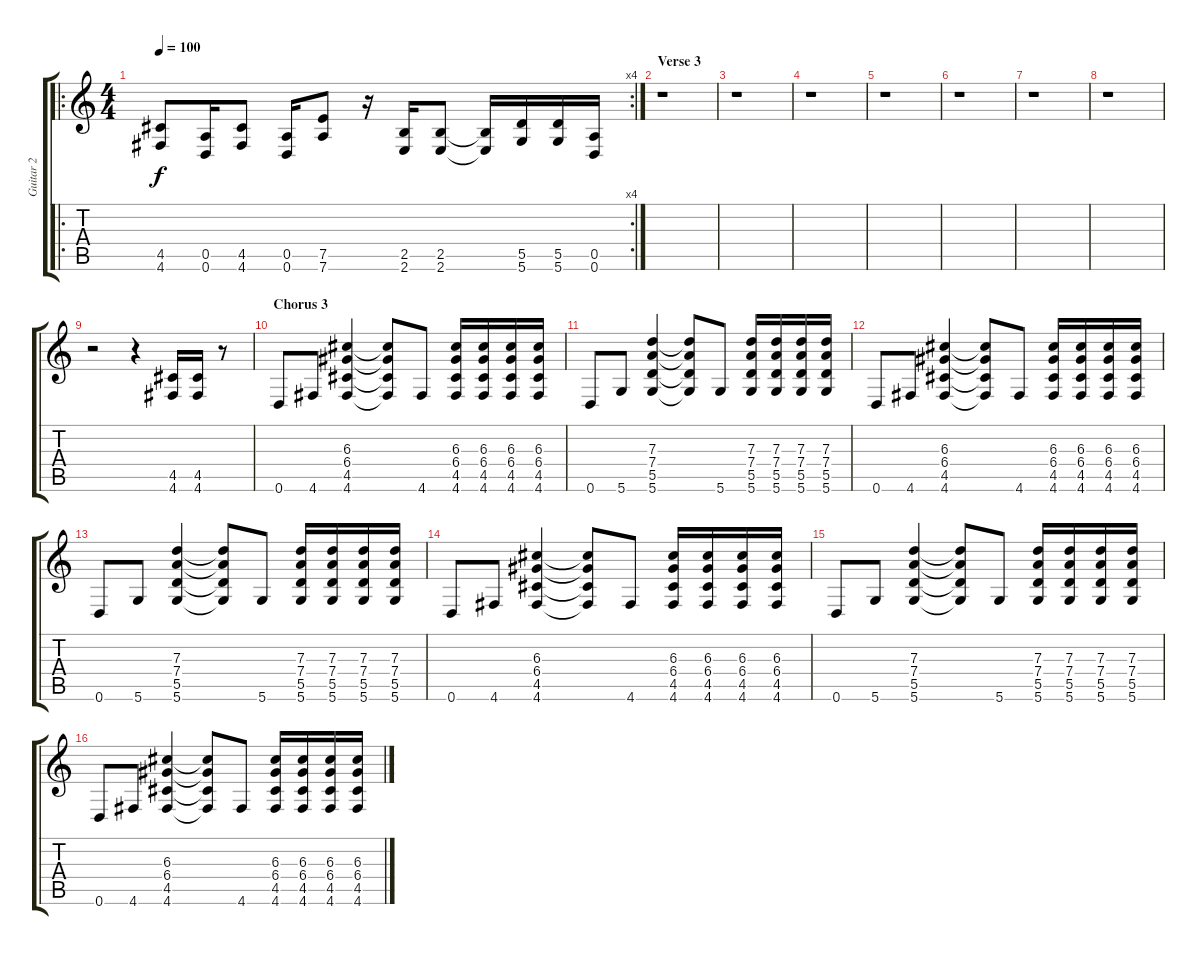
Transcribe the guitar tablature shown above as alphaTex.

\track ("Guitar 2" "Guitar 2") {instrument distortionguitar}
\staff {score tabs}
\tuning (E4 B3 G3 D3 A2 D2) {hide}
\ro
\rc 4
\ts (4 4)
\tempo 100
\clef g2
\ks c
(4.5 4.6).8{dy f} (0.5 0.6).16 (4.5 4.6).8 (0.5 0.6).16 (7.5 7.6).8 r.16 (2.5 2.6).16 (2.5 2.6).8 (2.5{t} 2.6{t}).16 (5.5 5.6).16 (5.5 5.6).16 (0.5 0.6).16 |
\section ("" "Verse 3")
r.1 |
r.1 |
r.1 |
r.1 |
r.1 |
r.1 |
r.1 |
r.2 r.4 (4.5 4.6).16 (4.5 4.6).16 r.8 |
\section ("" "Chorus 3")
0.6.8 4.6.8 (6.3 6.4 4.5 4.6).4 (6.3{t} 6.4{t} 4.5{t} 4.6{t}).8 4.6.8 (6.3 6.4 4.5 4.6).16 (6.3 6.4 4.5 4.6).16 (6.3 6.4 4.5 4.6).16 (6.3 6.4 4.5 4.6).16 |
0.6.8 5.6.8 (7.3 7.4 5.5 5.6).4 (7.3{t} 7.4{t} 5.5{t} 5.6{t}).8 5.6.8 (7.3 7.4 5.5 5.6).16 (7.3 7.4 5.5 5.6).16 (7.3 7.4 5.5 5.6).16 (7.3 7.4 5.5 5.6).16 |
0.6.8 4.6.8 (6.3 6.4 4.5 4.6).4 (6.3{t} 6.4{t} 4.5{t} 4.6{t}).8 4.6.8 (6.3 6.4 4.5 4.6).16 (6.3 6.4 4.5 4.6).16 (6.3 6.4 4.5 4.6).16 (6.3 6.4 4.5 4.6).16 |
0.6.8 5.6.8 (7.3 7.4 5.5 5.6).4 (7.3{t} 7.4{t} 5.5{t} 5.6{t}).8 5.6.8 (7.3 7.4 5.5 5.6).16 (7.3 7.4 5.5 5.6).16 (7.3 7.4 5.5 5.6).16 (7.3 7.4 5.5 5.6).16 |
0.6.8 4.6.8 (6.3 6.4 4.5 4.6).4 (6.3{t} 6.4{t} 4.5{t} 4.6{t}).8 4.6.8 (6.3 6.4 4.5 4.6).16 (6.3 6.4 4.5 4.6).16 (6.3 6.4 4.5 4.6).16 (6.3 6.4 4.5 4.6).16 |
0.6.8 5.6.8 (7.3 7.4 5.5 5.6).4 (7.3{t} 7.4{t} 5.5{t} 5.6{t}).8 5.6.8 (7.3 7.4 5.5 5.6).16 (7.3 7.4 5.5 5.6).16 (7.3 7.4 5.5 5.6).16 (7.3 7.4 5.5 5.6).16 |
0.6.8 4.6.8 (6.3 6.4 4.5 4.6).4 (6.3{t} 6.4{t} 4.5{t} 4.6{t}).8 4.6.8 (6.3 6.4 4.5 4.6).16 (6.3 6.4 4.5 4.6).16 (6.3 6.4 4.5 4.6).16 (6.3 6.4 4.5 4.6).16
